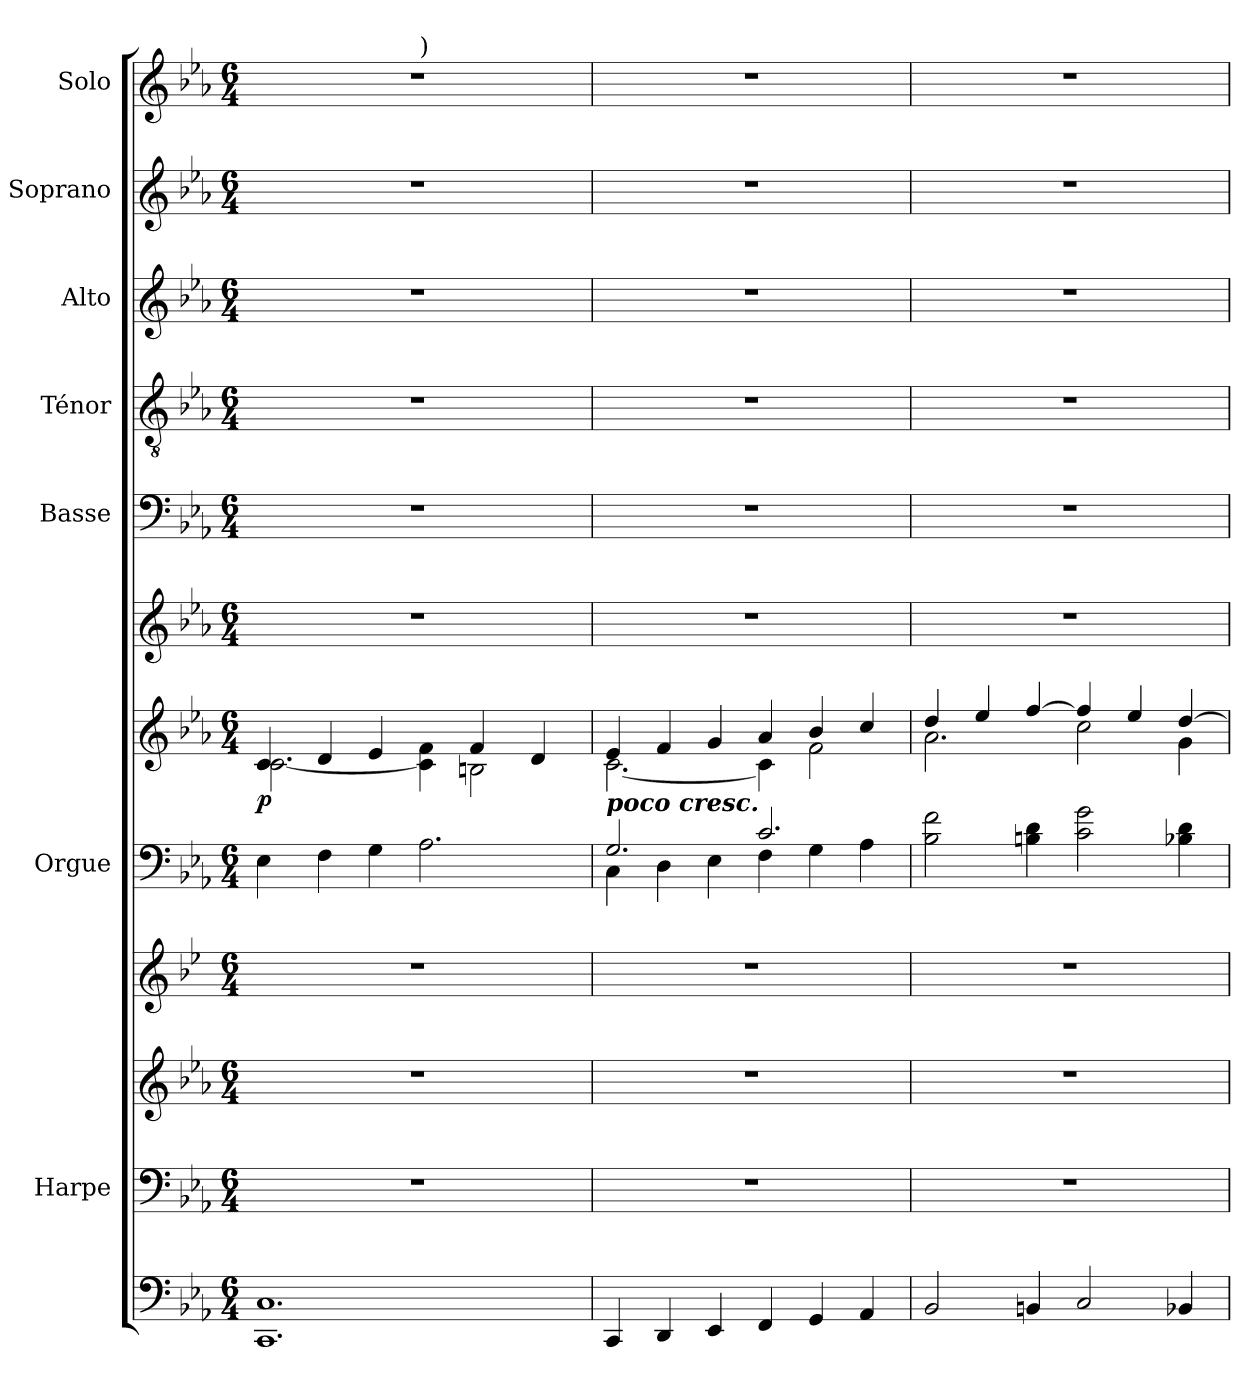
**kern	**kern	**kern	**kern	**kern	**kern	**dynam	**kern	**kern	**kern	**kern	**kern	**kern
*part10	*part9	*part9	*part8	*part7	*part7	*part7	*part6	*part5	*part4	*part3	*part2	*part1
*staff12	*staff11	*staff10	*staff9	*staff8	*staff7	*staff7/8	*staff6	*staff5	*staff4	*staff3	*staff2	*staff1
*	*I"Harpe	*	*	*I"Orgue	*	*	*	*I"Basse	*I"Ténor	*I"Alto	*I"Soprano	*I"Solo
*	*I'Hp	*	*	*	*	*	*	*	*	*	*	*
*clefF4	*clefF4	*clefG2	*clefG2	*clefF4	*clefG2	*	*clefG2	*clefF4	*clefGv2	*clefG2	*clefG2	*clefG2
*	*	*	*ITrd-3c-5	*	*	*	*	*	*	*	*	*
*k[b-e-a-]	*k[b-e-a-]	*k[b-e-a-]	*k[b-e-a-]	*k[b-e-a-]	*k[b-e-a-]	*	*k[b-e-a-]	*k[b-e-a-]	*k[b-e-a-]	*k[b-e-a-]	*k[b-e-a-]	*k[b-e-a-]
*E-:	*E-:	*E-:	*E-:	*E-:	*E-:	*	*E-:	*E-:	*E-:	*E-:	*E-:	*E-:
*M6/4	*M6/4	*M6/4	*M6/4	*M6/4	*M6/4	*	*M6/4	*M6/4	*M6/4	*M6/4	*M6/4	*M6/4
=1	=1	=1	=1	=1	=1	=1	=1	=1	=1	=1	=1	=1
*	*	*	*	*	*^	*	*	*	*	*	*	*
!	!	!	!	!	!	!	!	!	!	!	!	!	!LO:TX:a:t=Andante (
!	!	!	!	!	!	!	!LO:DY:b	!	!	!	!	!	!
*	*	*	*	*	*	*	*	*	*	*	*	*	*^
*	*	*	*	*	*	*	*	*	*	*	*	*	*	*^
1.CC 1.C	1.r	1.r	1.r	4E-\	4c/	[<2.c\	p	1.r	1.r	1.r	1.r	1.r	1.r	2.ryy	8..ryy
*	*	*	*	*	*	*	*	*	*	*	*	*	*MM80	*	*
.	.	.	.	.	.	.	.	.	.	.	.	.	.	.	1ryy
.	.	.	.	4F\	4d/	.	.	.	.	.	.	.	.	.	.
.	.	.	.	4G\	4e-/	.	.	.	.	.	.	.	.	.	.
!	!	!	!	!	!	!	!	!	!	!	!	!	!	!LO:TX:a:t=)	!
.	.	.	.	2.A-\	4ryy	4c\] 4f\	.	.	.	.	.	.	.	2.ryy	.
.	.	.	.	.	4f/	2Bn\	.	.	.	.	.	.	.	.	.
.	.	.	.	.	.	.	.	.	.	.	.	.	.	.	4ryy
.	.	.	.	.	4d/	.	.	.	.	.	.	.	.	.	.
.	.	.	.	.	.	.	.	.	.	.	.	.	.	.	32ryy
=2	=2	=2	=2	=2	=2	=2	=2	=2	=2	=2	=2	=2	=2	=2	=2
*	*	*	*	*^	*	*	*	*	*	*	*	*	*	*	*
!	!	!	!	!LO:TX:a:Bi:t=poco cresc.	!	!	!	!	!	!	!	!	!	!	!	!
*	*	*	*	*	*	*	*	*	*	*	*	*	*	*v	*v	*v
4CC/	1.r	1.r	1.r	2.G/	4C\	4e-/	[<2.c\	.	1.r	1.r	1.r	1.r	1.r	1.r
4DD/	.	.	.	.	4D\	4f/	.	.	.	.	.	.	.	.
4EE-/	.	.	.	.	4E-\	4g/	.	.	.	.	.	.	.	.
4FF/	.	.	.	2.c/	4F\	4a-/	4c\]	.	.	.	.	.	.	.
4GG/	.	.	.	.	4G\	4b-/	2f\	.	.	.	.	.	.	.
4AA-/	.	.	.	.	4A-\	4cc/	.	.	.	.	.	.	.	.
*	*	*	*	*v	*v	*	*	*	*	*	*	*	*	*
=3	=3	=3	=3	=3	=3	=3	=3	=3	=3	=3	=3	=3	=3
2BB-/	1.r	1.r	1.r	2B-\ 2f\	4dd/	2.a-\	.	1.r	1.r	1.r	1.r	1.r	1.r
.	.	.	.	.	4ee-/	.	.	.	.	.	.	.	.
4BBn/	.	.	.	4Bn\ 4d\	[<4ff/	.	.	.	.	.	.	.	.
2C/	.	.	.	2c\ 2g\	4ff/]	2cc\	.	.	.	.	.	.	.
.	.	.	.	.	4ee-/	.	.	.	.	.	.	.	.
4BB-X/	.	.	.	4B-X\ 4d\	[>4dd/	4g\	.	.	.	.	.	.	.
*	*	*	*	*	*v	*v	*	*	*	*	*	*	*
=	=	=	=	=	=	=	=	=	=	=	=	=
*-	*-	*-	*-	*-	*-	*-	*-	*-	*-	*-	*-	*-
